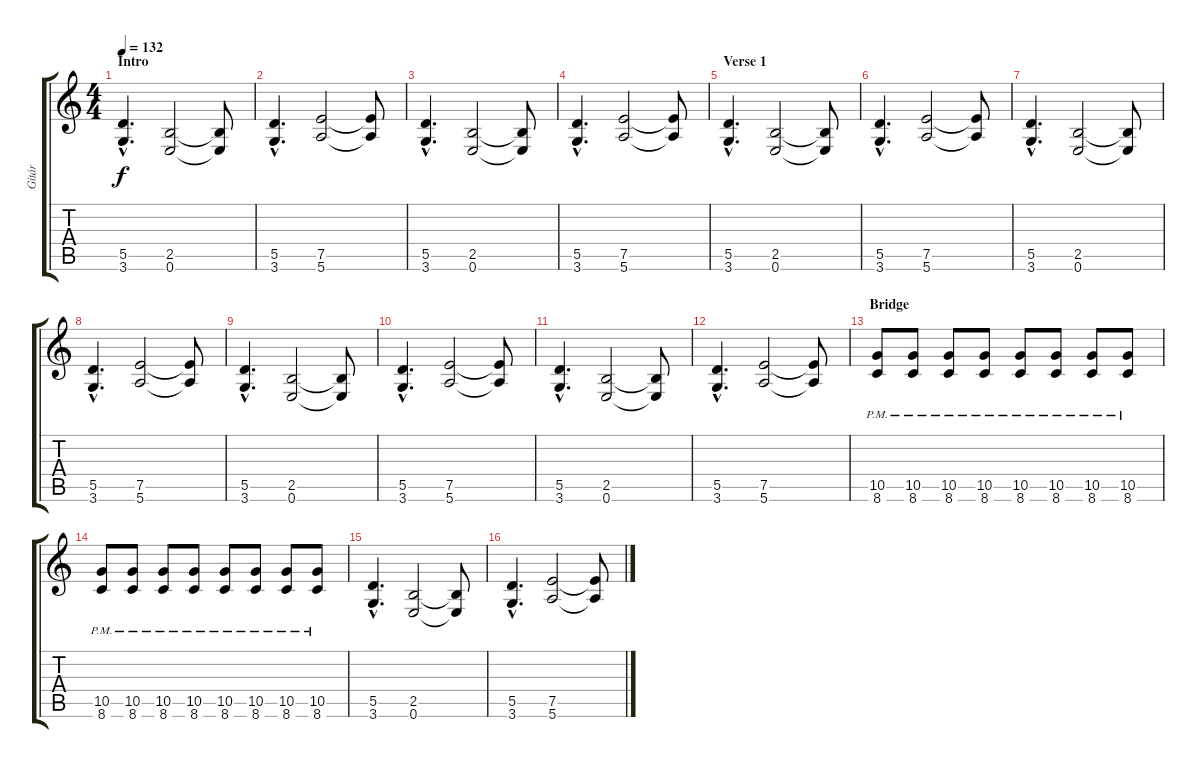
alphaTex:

\track ("Gitár" "Gitár") {instrument distortionguitar}
\staff {score tabs}
\tuning (E4 B3 G3 D3 A2 E2) {hide}
\ts (4 4)
\section ("" "Intro")
\tempo 132
\clef g2
\ks c
(5.5{hac} 3.6{hac}).4{d dy f instrument distortionguitar} (2.5 0.6).2 (2.5{t} 0.6{t}).8 |
(5.5{hac} 3.6{hac}).4{d} (7.5 5.6).2 (7.5{t} 5.6{t}).8 |
(5.5{hac} 3.6{hac}).4{d} (2.5 0.6).2 (2.5{t} 0.6{t}).8 |
(5.5{hac} 3.6{hac}).4{d} (7.5 5.6).2 (7.5{t} 5.6{t}).8 |
\section ("" "Verse 1")
(5.5{hac} 3.6{hac}).4{d} (2.5 0.6).2 (2.5{t} 0.6{t}).8 |
(5.5{hac} 3.6{hac}).4{d} (7.5 5.6).2 (7.5{t} 5.6{t}).8 |
(5.5{hac} 3.6{hac}).4{d} (2.5 0.6).2 (2.5{t} 0.6{t}).8 |
(5.5{hac} 3.6{hac}).4{d} (7.5 5.6).2 (7.5{t} 5.6{t}).8 |
(5.5{hac} 3.6{hac}).4{d} (2.5 0.6).2 (2.5{t} 0.6{t}).8 |
(5.5{hac} 3.6{hac}).4{d} (7.5 5.6).2 (7.5{t} 5.6{t}).8 |
(5.5{hac} 3.6{hac}).4{d} (2.5 0.6).2 (2.5{t} 0.6{t}).8 |
(5.5{hac} 3.6{hac}).4{d} (7.5 5.6).2 (7.5{t} 5.6{t}).8 |
\section ("" "Bridge")
(10.5 8.6{pm}).8 (10.5 8.6{pm}).8 (10.5 8.6{pm}).8 (10.5 8.6{pm}).8 (10.5 8.6{pm}).8 (10.5 8.6{pm}).8 (10.5 8.6{pm}).8 (10.5 8.6{pm}).8 |
(10.5 8.6{pm}).8 (10.5 8.6{pm}).8 (10.5 8.6{pm}).8 (10.5 8.6{pm}).8 (10.5 8.6{pm}).8 (10.5 8.6{pm}).8 (10.5 8.6{pm}).8 (10.5 8.6{pm}).8 |
(5.5{hac} 3.6{hac}).4{d} (2.5 0.6).2 (2.5{t} 0.6{t}).8 |
(5.5{hac} 3.6{hac}).4{d} (7.5 5.6).2 (7.5{t} 5.6{t}).8
